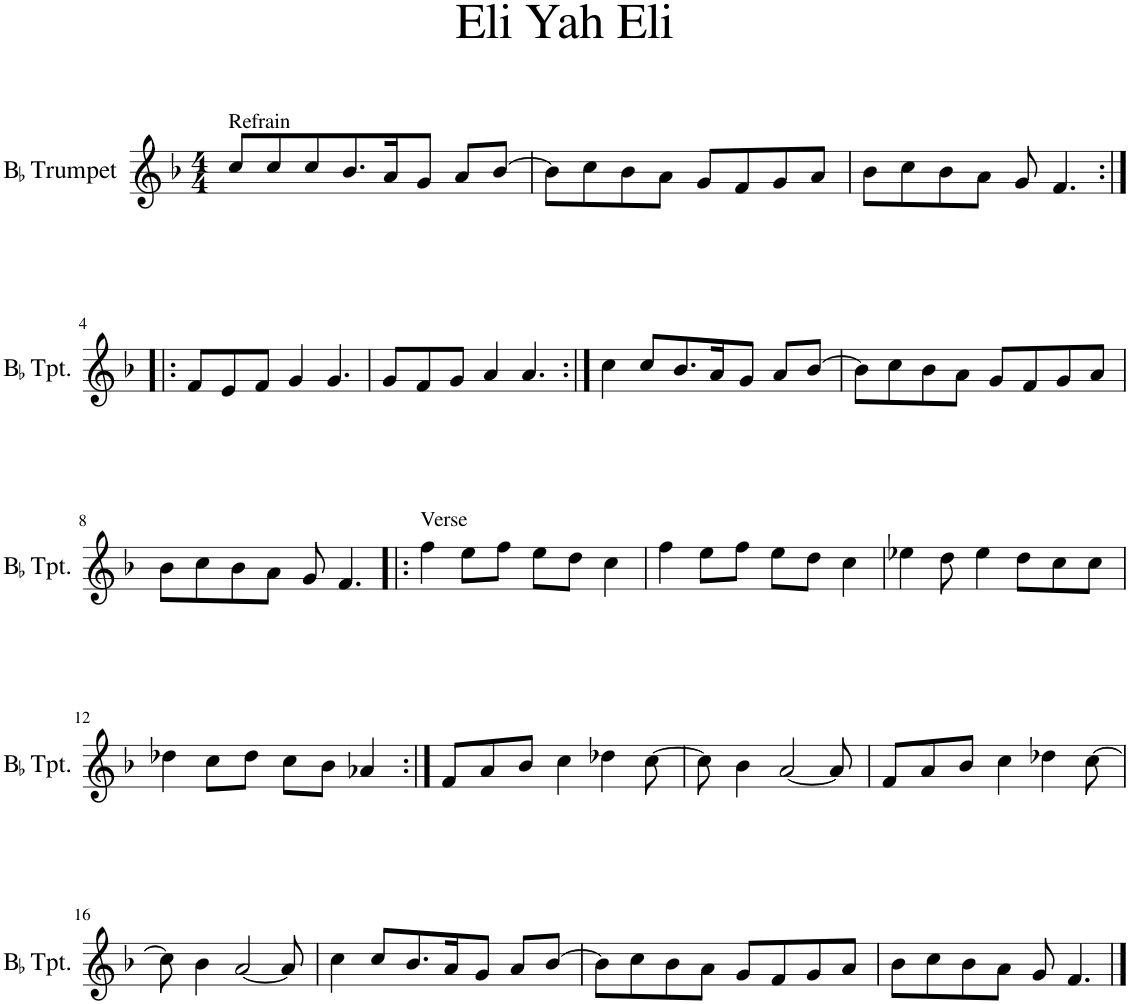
**kern
*part1
*staff1
*I"BaccidentalFlat Trumpet
*I'BaccidentalFlat Tpt.
*clefG2
*Trd1c2
*k[b-]
*M4/4
=1
!LO:TX:a:t=Refrain
8cc/L
8cc/
8cc/
8.b-/
16a/K
8g/J
8a/L
[8b-/J
=2
8b-\L]
8cc\
8b-\
8a\J
8g/L
8f/
8g/
8a/J
=3
8b-\L
8cc\
8b-\
8a\J
8g/
4.f/
!!LO:LB:g=z
=4:|!|:
8f/L
8e/
8f/J
4g/
4.g/
=5
8g/L
8f/
8g/J
4a/
4.a/
=6:|!
4cc\
8cc/L
8.b-/
16a/K
8g/J
8a/L
[8b-/J
=7
8b-\L]
8cc\
8b-\
8a\J
8g/L
8f/
8g/
8a/J
!!LO:LB:g=z
=8
8b-\L
8cc\
8b-\
8a\J
8g/
4.f/
=9!|:
!LO:TX:a:t=Verse
4ff\
8ee\L
8ff\J
8ee\L
8dd\J
4cc\
=10
4ff\
8ee\L
8ff\J
8ee\L
8dd\J
4cc\
=11
4ee-X\
8dd\
4ee-\
8dd\L
8cc\
8cc\J
!!LO:LB:g=z
=12
4dd-X\
8cc\L
8dd-\J
8cc\L
8b-\J
4a-X/
=13:|!
8f/L
8a/
8b-/J
4cc\
4dd-X\
[8cc\
=14
8cc\]
4b-\
[2a/
8a/]
=15
8f/L
8a/
8b-/J
4cc\
4dd-X\
[8cc\
!!LO:LB:g=z
=16
8cc\]
4b-\
[2a/
8a/]
=17
4cc\
8cc/L
8.b-/
16a/K
8g/J
8a/L
[8b-/J
=18
8b-\L]
8cc\
8b-\
8a\J
8g/L
8f/
8g/
8a/J
=19
8b-\L
8cc\
8b-\
8a\J
8g/
4.f/
==
*-
